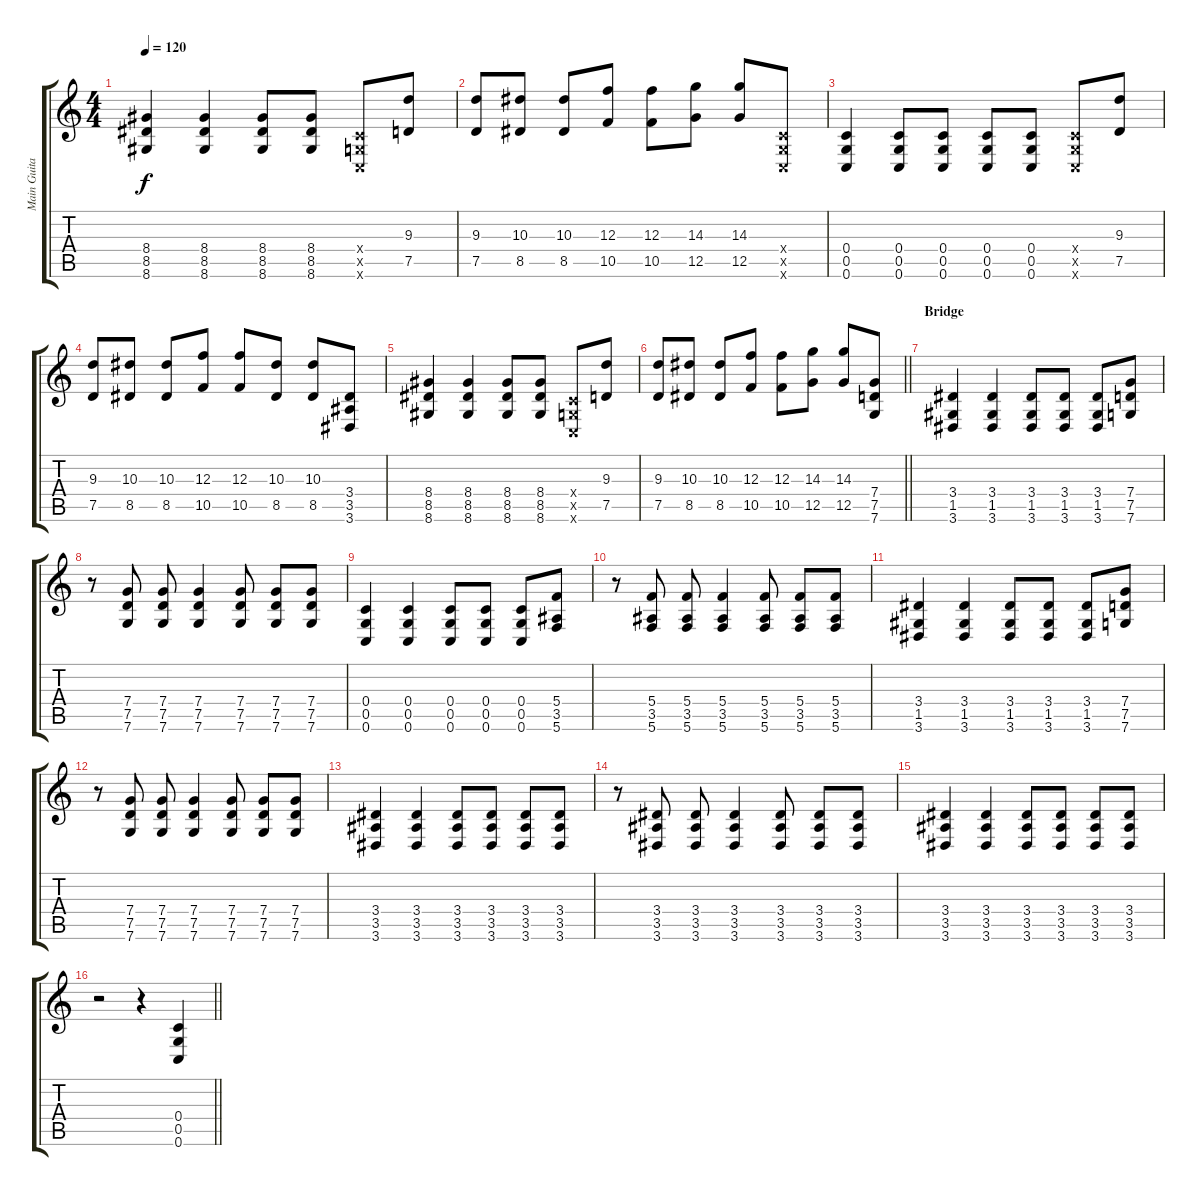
\track ("Main Guitar R" "Main Guita") {instrument distortionguitar}
\staff {score tabs}
\tuning (D4 A3 F3 C3 G2 C2) {hide}
\ts (4 4)
\tempo 120
\clef g2
\ks c
(8.4 8.5 8.6).4{dy f} (8.4 8.5 8.6).4 (8.4 8.5 8.6).8 (8.4 8.5 8.6).8 (0.4{x} 0.5{x} 0.6{x}).8 (9.3 7.5).8 |
(9.3 7.5).8 (10.3 8.5).8 (10.3 8.5).8 (12.3 10.5).8 (12.3 10.5).8 (14.3 12.5).8 (14.3 12.5).8 (0.4{x} 0.5{x} 0.6{x}).8 |
(0.4 0.5 0.6).4 (0.4 0.5 0.6).8 (0.4 0.5 0.6).8 (0.4 0.5 0.6).8 (0.4 0.5 0.6).8 (0.4{x} 0.5{x} 0.6{x}).8 (9.3 7.5).8 |
(9.3 7.5).8 (10.3 8.5).8 (10.3 8.5).8 (12.3 10.5).8 (12.3 10.5).8 (10.3 8.5).8 (10.3 8.5).8 (3.4 3.5 3.6).8 |
(8.4 8.5 8.6).4 (8.4 8.5 8.6).4 (8.4 8.5 8.6).8 (8.4 8.5 8.6).8 (0.4{x} 0.5{x} 0.6{x}).8 (9.3 7.5).8 |
\barLineRight lightlight
(9.3 7.5).8 (10.3 8.5).8 (10.3 8.5).8 (12.3 10.5).8 (12.3 10.5).8 (14.3 12.5).8 (14.3 12.5).8 (7.4 7.5 7.6).8 |
\section ("" "Bridge")
(3.4 1.5 3.6).4 (3.4 1.5 3.6).4 (3.4 1.5 3.6).8 (3.4 1.5 3.6).8 (3.4 1.5 3.6).8 (7.4 7.5 7.6).8 |
r.8 (7.4 7.5 7.6).8 (7.4 7.5 7.6).8 (7.4 7.5 7.6).4 (7.4 7.5 7.6).8 (7.4 7.5 7.6).8 (7.4 7.5 7.6).8 |
(0.4 0.5 0.6).4 (0.4 0.5 0.6).4 (0.4 0.5 0.6).8 (0.4 0.5 0.6).8 (0.4 0.5 0.6).8 (5.4 3.5 5.6).8 |
r.8 (5.4 3.5 5.6).8 (5.4 3.5 5.6).8 (5.4 3.5 5.6).4 (5.4 3.5 5.6).8 (5.4 3.5 5.6).8 (5.4 3.5 5.6).8 |
(3.4 1.5 3.6).4 (3.4 1.5 3.6).4 (3.4 1.5 3.6).8 (3.4 1.5 3.6).8 (3.4 1.5 3.6).8 (7.4 7.5 7.6).8 |
r.8 (7.4 7.5 7.6).8 (7.4 7.5 7.6).8 (7.4 7.5 7.6).4 (7.4 7.5 7.6).8 (7.4 7.5 7.6).8 (7.4 7.5 7.6).8 |
(3.4 3.5 3.6).4 (3.4 3.5 3.6).4 (3.4 3.5 3.6).8 (3.4 3.5 3.6).8 (3.4 3.5 3.6).8 (3.4 3.5 3.6).8 |
r.8 (3.4 3.5 3.6).8 (3.4 3.5 3.6).8 (3.4 3.5 3.6).4 (3.4 3.5 3.6).8 (3.4 3.5 3.6).8 (3.4 3.5 3.6).8 |
(3.4 3.5 3.6).4 (3.4 3.5 3.6).4 (3.4 3.5 3.6).8 (3.4 3.5 3.6).8 (3.4 3.5 3.6).8 (3.4 3.5 3.6).8 |
\barLineRight lightlight
r.2 r.4{volume 0} (0.4 0.5 0.6).4{volume 13}
